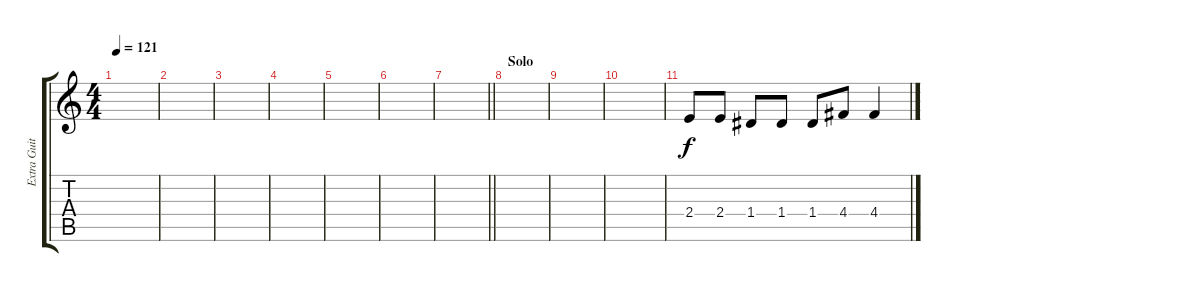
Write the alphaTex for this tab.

\track ("Extra Guitar" "Extra Guit") {instrument distortionguitar}
\staff {score tabs}
\tuning (E4 B3 G3 D3 A2 E2) {hide}
\ts (4 4)
\tempo 121
\clef g2
\ks c
|
|
|
|
|
|
\barLineRight lightlight
|
\section ("" "Solo")
|
|
|
2.4.8 2.4.8 1.4.8 1.4.8 1.4.8 4.4.8 4.4.4
